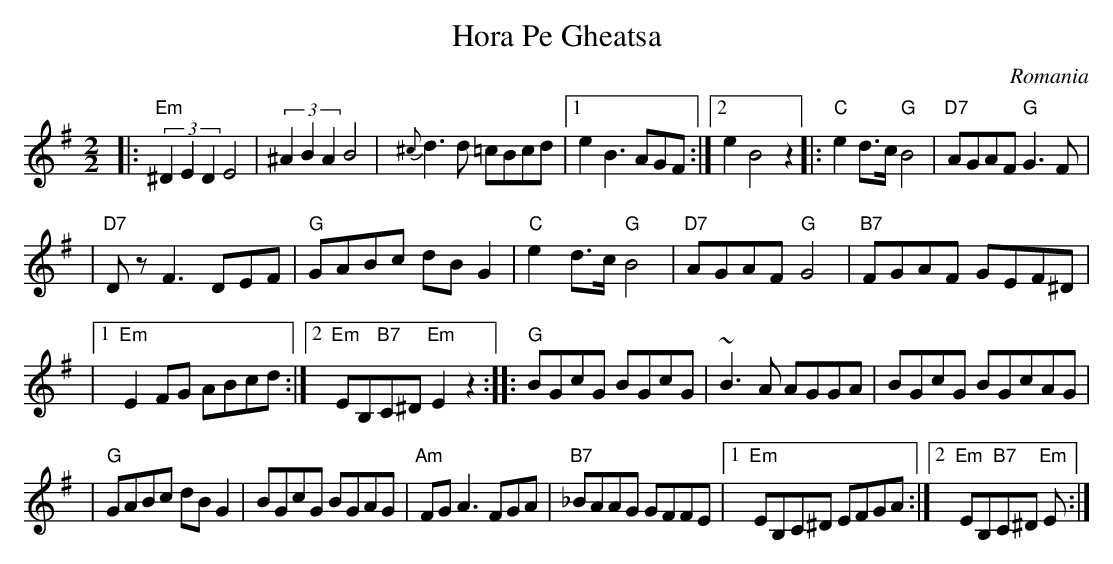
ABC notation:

X:1
T: Hora Pe Gheatsa
O: Romania
M: 2/2
L: 1/8
K: Em
|: "Em"(3^D2E2D2 E4 | (3^A2B2A2 B4 | {^c}d3d =cBcd |1 e2B3 AGF :|2 e2B4 z2 |: "C"e2d>c "G"B4 | "D7"AGAF "G"G3F |
| "D7"DzF3 DEF | "G"GABc dBG2 | "C"e2d>c "G"B4 | "D7"AGAF "G"G4 | "B7"FGAF GEF^D |
|1 "Em"E2FG ABcd :|2 "Em"EB,"B7"C^D "Em"E2z2 :: "G"BGcG BGcG | ~B3A AGGA | BGcG BGcAG |
| "G"GABc dBG2 | BGcG BGAG | "Am"FGA3 FGA | "B7"_BAAG GFFE |1 "Em"EB,C^D EFGA :|2 "Em"EB,"B7"C^D "Em"E :|
